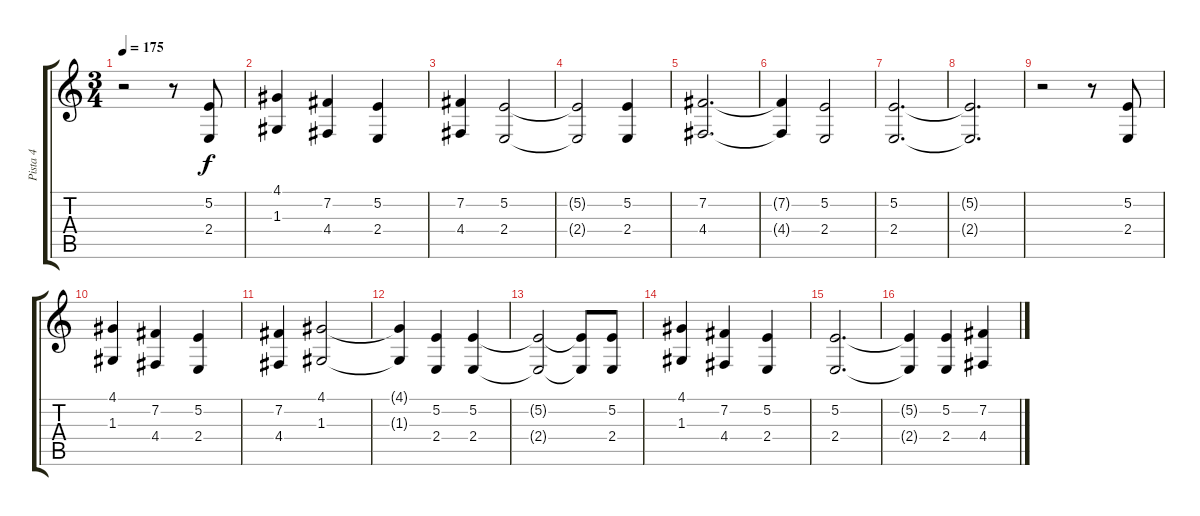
\track ("Pista 4" "Pista 4") {instrument electricgrandpiano}
\staff {score tabs}
\tuning (E4 B3 G3 D3 A2 E2) {hide}
\ts (3 4)
\tempo 175
\clef g2
\ks c
r.2{dy f} r.8 (5.2 2.4).8 |
(4.1 1.3).4 (7.2 4.4).4 (5.2 2.4).4 |
(7.2 4.4).4 (5.2 2.4).2 |
(5.2{t} 2.4{t}).2 (5.2 2.4).4 |
(7.2 4.4).2{d} |
(7.2{t} 4.4{t}).4 (5.2 2.4).2 |
(5.2 2.4).2{d} |
(5.2{t} 2.4{t}).2{d} |
r.2 r.8 (5.2 2.4).8 |
(4.1 1.3).4 (7.2 4.4).4 (5.2 2.4).4 |
(7.2 4.4).4 (4.1 1.3).2 |
(4.1{t} 1.3{t}).4 (5.2 2.4).4 (5.2 2.4).4 |
(5.2{t} 2.4{t}).2 (5.2{t} 2.4{t}).8 (5.2 2.4).8 |
(4.1 1.3).4 (7.2 4.4).4 (5.2 2.4).4 |
(5.2 2.4).2{d} |
(5.2{t} 2.4{t}).4 (5.2 2.4).4 (7.2 4.4).4
